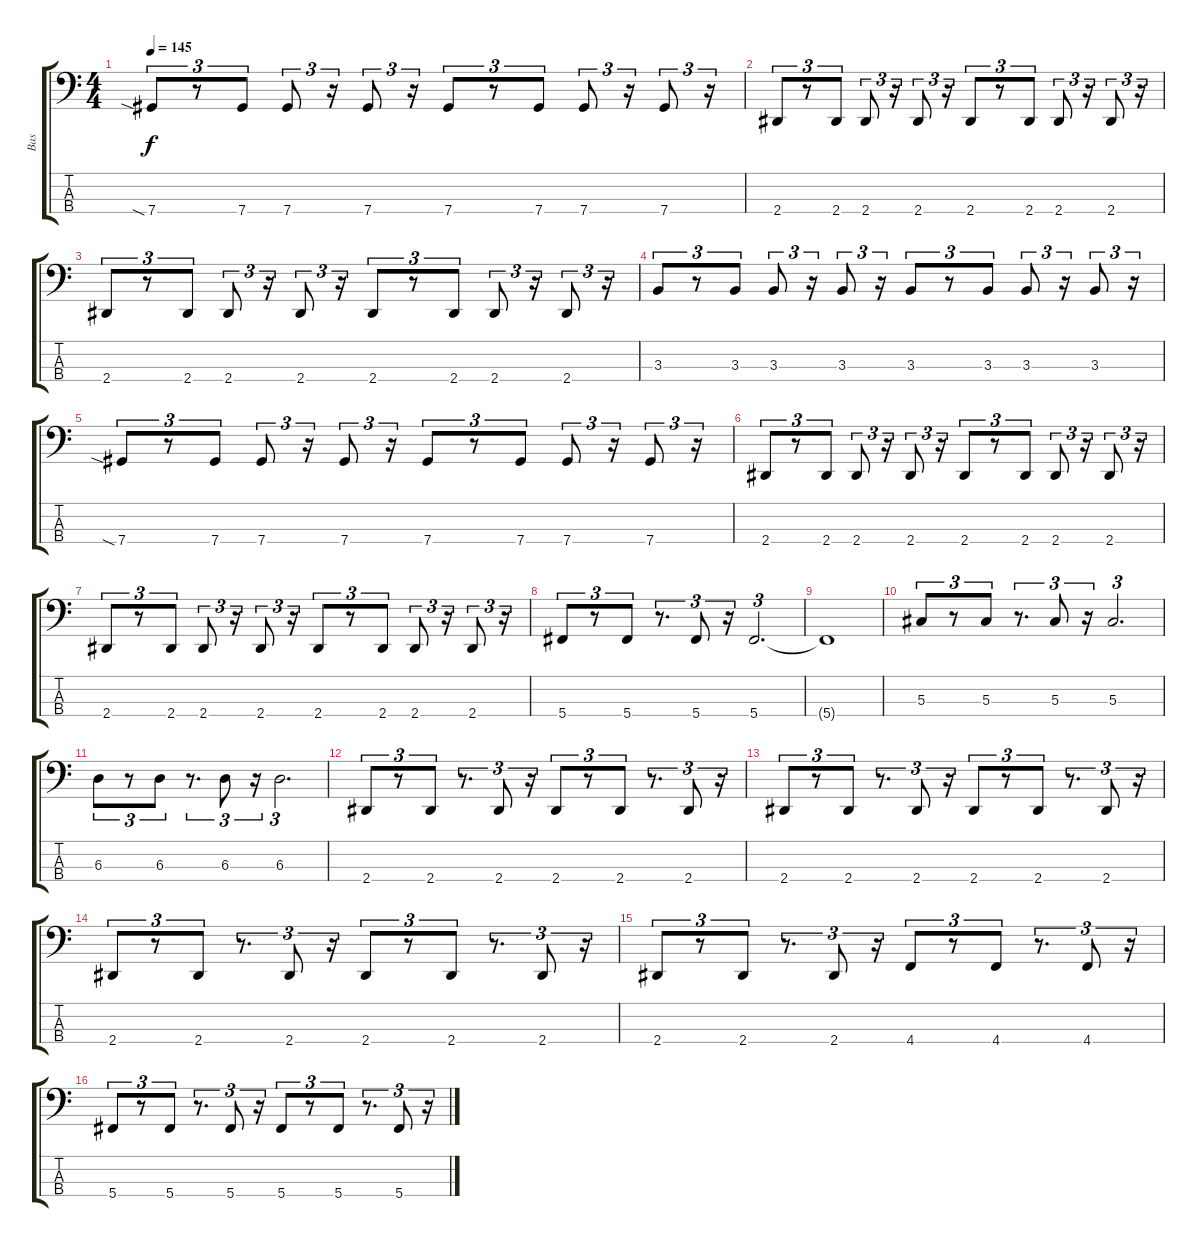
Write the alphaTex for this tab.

\track ("Bas" "Bas") {instrument electricbassfinger}
\staff {score tabs}
\tuning (Gb2 Db2 Ab1 Db1) {hide}
\ts (4 4)
\tempo 145
\clef f4
\ks c
7.4{sia}.8{tu (3 2) dy f} r.8{tu (3 2)} 7.4.8{tu (3 2)} 7.4.8{tu (3 2)} r.16{tu (3 2)} 7.4.8{tu (3 2)} r.16{tu (3 2)} 7.4.8{tu (3 2)} r.8{tu (3 2)} 7.4.8{tu (3 2)} 7.4.8{tu (3 2)} r.16{tu (3 2)} 7.4.8{tu (3 2)} r.16{tu (3 2)} |
2.4.8{tu (3 2)} r.8{tu (3 2)} 2.4.8{tu (3 2)} 2.4.8{tu (3 2)} r.16{tu (3 2)} 2.4.8{tu (3 2)} r.16{tu (3 2)} 2.4.8{tu (3 2)} r.8{tu (3 2)} 2.4.8{tu (3 2)} 2.4.8{tu (3 2)} r.16{tu (3 2)} 2.4.8{tu (3 2)} r.16{tu (3 2)} |
2.4.8{tu (3 2)} r.8{tu (3 2)} 2.4.8{tu (3 2)} 2.4.8{tu (3 2)} r.16{tu (3 2)} 2.4.8{tu (3 2)} r.16{tu (3 2)} 2.4.8{tu (3 2)} r.8{tu (3 2)} 2.4.8{tu (3 2)} 2.4.8{tu (3 2)} r.16{tu (3 2)} 2.4.8{tu (3 2)} r.16{tu (3 2)} |
3.3.8{tu (3 2)} r.8{tu (3 2)} 3.3.8{tu (3 2)} 3.3.8{tu (3 2)} r.16{tu (3 2)} 3.3.8{tu (3 2)} r.16{tu (3 2)} 3.3.8{tu (3 2)} r.8{tu (3 2)} 3.3.8{tu (3 2)} 3.3.8{tu (3 2)} r.16{tu (3 2)} 3.3.8{tu (3 2)} r.16{tu (3 2)} |
7.4{sia}.8{tu (3 2)} r.8{tu (3 2)} 7.4.8{tu (3 2)} 7.4.8{tu (3 2)} r.16{tu (3 2)} 7.4.8{tu (3 2)} r.16{tu (3 2)} 7.4.8{tu (3 2)} r.8{tu (3 2)} 7.4.8{tu (3 2)} 7.4.8{tu (3 2)} r.16{tu (3 2)} 7.4.8{tu (3 2)} r.16{tu (3 2)} |
2.4.8{tu (3 2)} r.8{tu (3 2)} 2.4.8{tu (3 2)} 2.4.8{tu (3 2)} r.16{tu (3 2)} 2.4.8{tu (3 2)} r.16{tu (3 2)} 2.4.8{tu (3 2)} r.8{tu (3 2)} 2.4.8{tu (3 2)} 2.4.8{tu (3 2)} r.16{tu (3 2)} 2.4.8{tu (3 2)} r.16{tu (3 2)} |
2.4.8{tu (3 2)} r.8{tu (3 2)} 2.4.8{tu (3 2)} 2.4.8{tu (3 2)} r.16{tu (3 2)} 2.4.8{tu (3 2)} r.16{tu (3 2)} 2.4.8{tu (3 2)} r.8{tu (3 2)} 2.4.8{tu (3 2)} 2.4.8{tu (3 2)} r.16{tu (3 2)} 2.4.8{tu (3 2)} r.16{tu (3 2)} |
5.4.8{tu (3 2)} r.8{tu (3 2)} 5.4.8{tu (3 2)} r.8{d tu (3 2)} 5.4.8{tu (3 2)} r.16{tu (3 2)} 5.4.2{d tu (3 2)} |
5.4{t}.1 |
5.3.8{tu (3 2)} r.8{tu (3 2)} 5.3.8{tu (3 2)} r.8{d tu (3 2)} 5.3.8{tu (3 2)} r.16{tu (3 2)} 5.3.2{d tu (3 2)} |
6.3.8{tu (3 2)} r.8{tu (3 2)} 6.3.8{tu (3 2)} r.8{d tu (3 2)} 6.3.8{tu (3 2)} r.16{tu (3 2)} 6.3.2{d tu (3 2)} |
2.4.8{tu (3 2)} r.8{tu (3 2)} 2.4.8{tu (3 2)} r.8{d tu (3 2)} 2.4.8{tu (3 2)} r.16{tu (3 2)} 2.4.8{tu (3 2)} r.8{tu (3 2)} 2.4.8{tu (3 2)} r.8{d tu (3 2)} 2.4.8{tu (3 2)} r.16{tu (3 2)} |
2.4.8{tu (3 2)} r.8{tu (3 2)} 2.4.8{tu (3 2)} r.8{d tu (3 2)} 2.4.8{tu (3 2)} r.16{tu (3 2)} 2.4.8{tu (3 2)} r.8{tu (3 2)} 2.4.8{tu (3 2)} r.8{d tu (3 2)} 2.4.8{tu (3 2)} r.16{tu (3 2)} |
2.4.8{tu (3 2)} r.8{tu (3 2)} 2.4.8{tu (3 2)} r.8{d tu (3 2)} 2.4.8{tu (3 2)} r.16{tu (3 2)} 2.4.8{tu (3 2)} r.8{tu (3 2)} 2.4.8{tu (3 2)} r.8{d tu (3 2)} 2.4.8{tu (3 2)} r.16{tu (3 2)} |
2.4.8{tu (3 2)} r.8{tu (3 2)} 2.4.8{tu (3 2)} r.8{d tu (3 2)} 2.4.8{tu (3 2)} r.16{tu (3 2)} 4.4.8{tu (3 2)} r.8{tu (3 2)} 4.4.8{tu (3 2)} r.8{d tu (3 2)} 4.4.8{tu (3 2)} r.16{tu (3 2)} |
5.4.8{tu (3 2)} r.8{tu (3 2)} 5.4.8{tu (3 2)} r.8{d tu (3 2)} 5.4.8{tu (3 2)} r.16{tu (3 2)} 5.4.8{tu (3 2)} r.8{tu (3 2)} 5.4.8{tu (3 2)} r.8{d tu (3 2)} 5.4.8{tu (3 2)} r.16{tu (3 2)}
